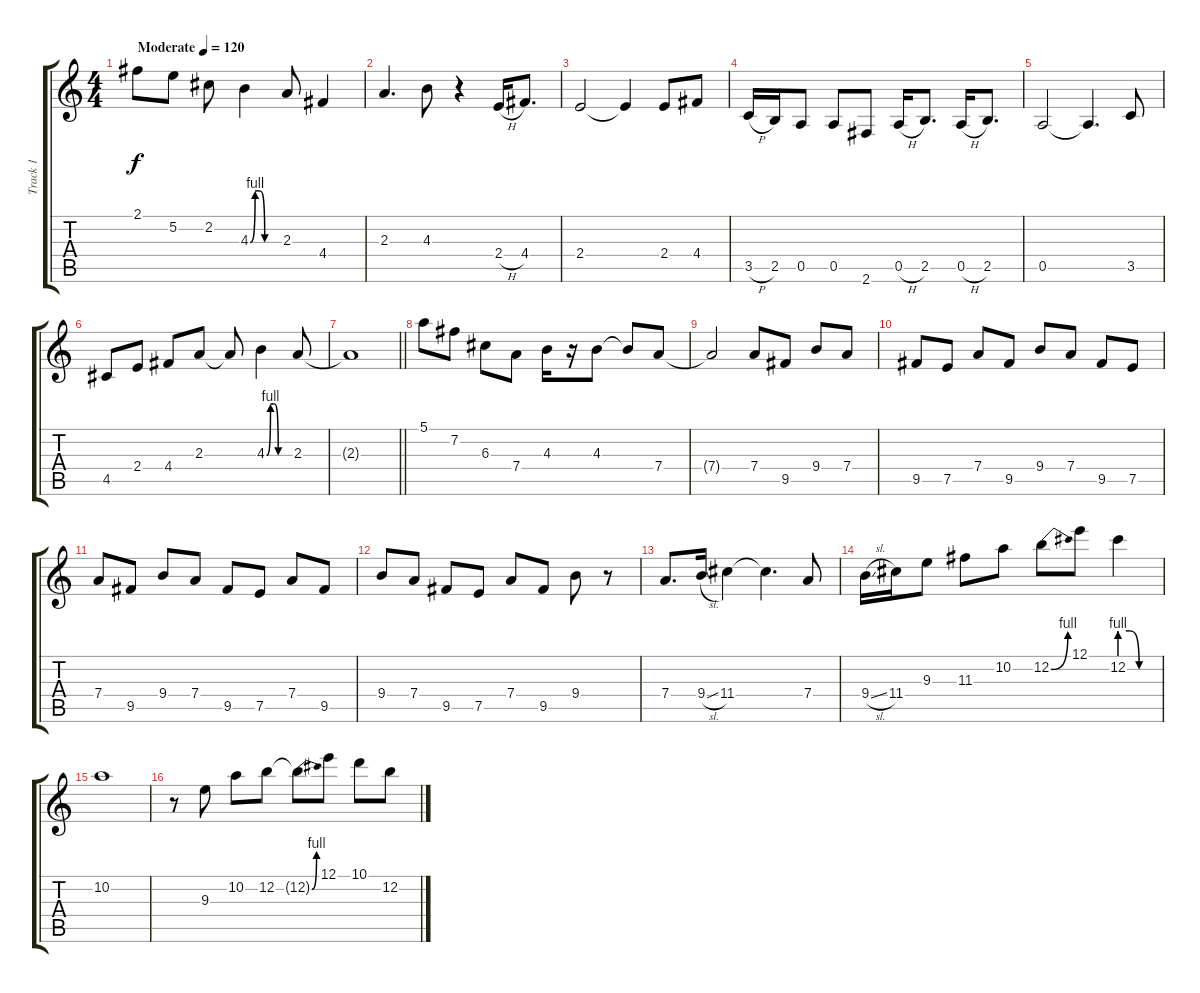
\track ("Track 1" "Track 1") {instrument acousticguitarsteel}
\staff {score tabs}
\tuning (E4 B3 G3 D3 A2 E2) {hide}
\ts (4 4)
\tempo (120 "Moderate")
\clef g2
\ks c
2.1.8{dy f instrument acousticguitarsteel} 5.2.8 2.2.8 4.3{be (custom 0 0 10 4 20 4 30 0 60 0)}.4 2.3.8 4.4.4 |
2.3.4{d} 4.3.8 r.4 2.4{h}.16 4.4.8{d} |
2.4.2 2.4{t}.4 2.4.8 4.4.8 |
3.5{h}.16 2.5.16 0.5.8 0.5.8 2.6.8 0.5{h}.16 2.5.8{d} 0.5{h}.16 2.5.8{d} |
0.5.2 0.5{t}.4{d} 3.5.8 |
4.5.8 2.4.8 4.4.8 2.3.8 2.3{t}.8 4.3{be (custom 0 0 10 4 20 4 30 0 60 0)}.4 2.3.8 |
\barLineRight lightlight
2.3{t}.1 |
5.1.8 7.2.8 6.3.8 7.4.8 4.3.16 r.16 4.3.8 4.3{t}.8 7.4.8 |
7.4{t}.2 7.4.8 9.5.8 9.4.8 7.4.8 |
9.5.8 7.5.8 7.4.8 9.5.8 9.4.8 7.4.8 9.5.8 7.5.8 |
7.4.8 9.5.8 9.4.8 7.4.8 9.5.8 7.5.8 7.4.8 9.5.8 |
9.4.8 7.4.8 9.5.8 7.5.8 7.4.8 9.5.8 9.4.8 r.8 |
7.4.8{d} 9.4{sl}.16 11.4.4 11.4{t}.4{d} 7.4.8 |
9.4{sl}.16 11.4.16 9.3.8 11.3.8 10.2.8 12.2{be (bend 0 0 60 4)}.8 12.1.8 12.2{be (custom 0 4 15 4 30 0 60 0)}.4 |
10.2.1 |
r.8 9.3.8 10.2.8 12.2.8 12.2{be (bend 0 0 60 4) t}.8 12.1.8 10.1.8 12.2.8
